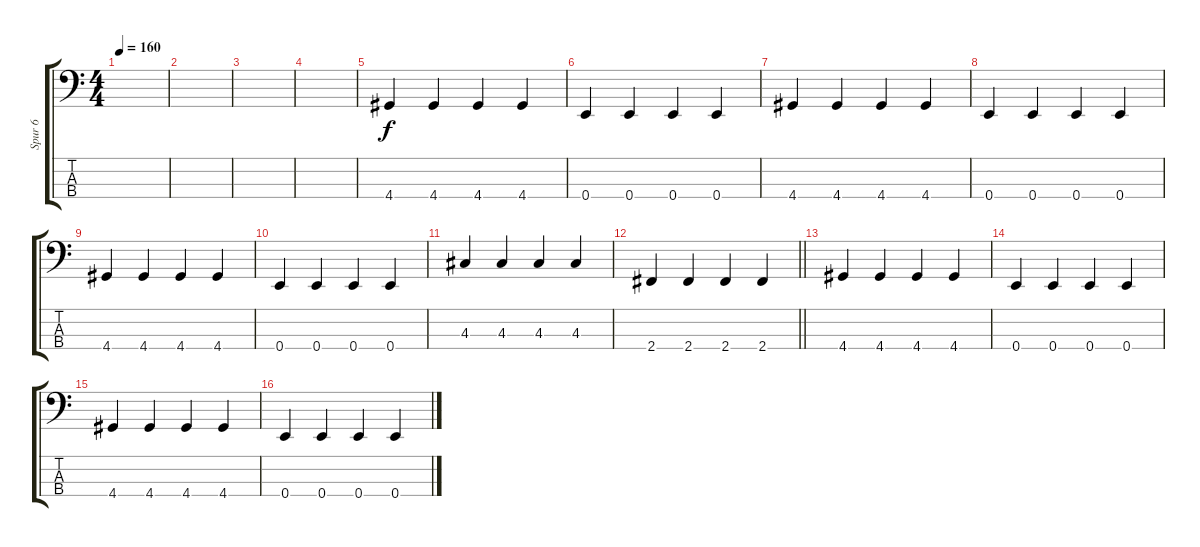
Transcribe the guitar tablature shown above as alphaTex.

\track ("Spur 6" "Spur 6") {instrument electricbassfinger}
\staff {score tabs}
\tuning (G2 D2 A1 E1) {hide}
\ts (4 4)
\tempo 160
\clef f4
\ks c
|
|
|
|
4.4.4 4.4.4 4.4.4 4.4.4 |
0.4.4 0.4.4 0.4.4 0.4.4 |
4.4.4 4.4.4 4.4.4 4.4.4 |
0.4.4 0.4.4 0.4.4 0.4.4 |
4.4.4 4.4.4 4.4.4 4.4.4 |
0.4.4 0.4.4 0.4.4 0.4.4 |
4.3.4 4.3.4 4.3.4 4.3.4 |
\barLineRight lightlight
2.4.4 2.4.4 2.4.4 2.4.4 |
4.4.4 4.4.4 4.4.4 4.4.4 |
0.4.4 0.4.4 0.4.4 0.4.4 |
4.4.4 4.4.4 4.4.4 4.4.4 |
0.4.4 0.4.4 0.4.4 0.4.4
